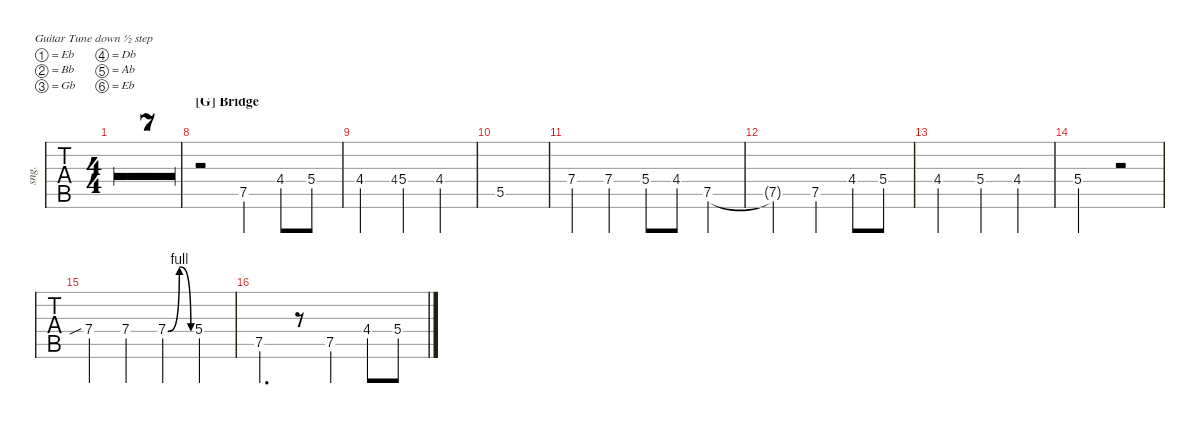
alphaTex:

\defaultSystemsLayout 4
\hideDynamics
\bracketExtendMode nobrackets
\otherSystemsTrackNameOrientation horizontal
\track ("Vocals (M. Faithfull)" "sng.") {multiBarRest instrument voiceoohs}
\staff {tabs}
\tuning (Eb4 Bb3 Gb3 Db3 Ab2 Eb2)
\ts (4 4)
\tempo 148
\clef g2
\ks eminor
r.1{dy mf} |
r.1 |
r.1 |
r.1 |
r.1 |
r.1 |
r.1 |
\section ("G" "Bridge")
r.2 7.5{acc #}.4 4.4{acc forcenatural}.8 5.4{acc #}.8 |
4.4{acc forcenatural}.2 4.4{acc forcenatural}.8{gr} 5.4{acc #}.4 4.4{acc forcenatural}.4 |
5.5{acc #}.1 |
7.4{acc #}.4 7.4{acc #}.4 5.4{acc #}.8 4.4{acc forcenatural}.8 7.5{acc #}.4 |
7.5{t acc #}.2 7.5{acc #}.4 4.4{acc forcenatural}.8 5.4{acc #}.8 |
4.4{acc forcenatural}.2 5.4{acc #}.4 4.4{acc forcenatural}.4 |
5.4{acc #}.2 r.2 |
7.4{sib acc #}.4 7.4{acc #}.4 7.4{be (bendrelease 0 0 10.2 4 20.4 4 30 0) acc #}.4 5.4{acc #}.4 |
7.5{acc #}.4{d} r.8 7.5{acc #}.4 4.4{acc forcenatural}.8 5.4{acc #}.8
